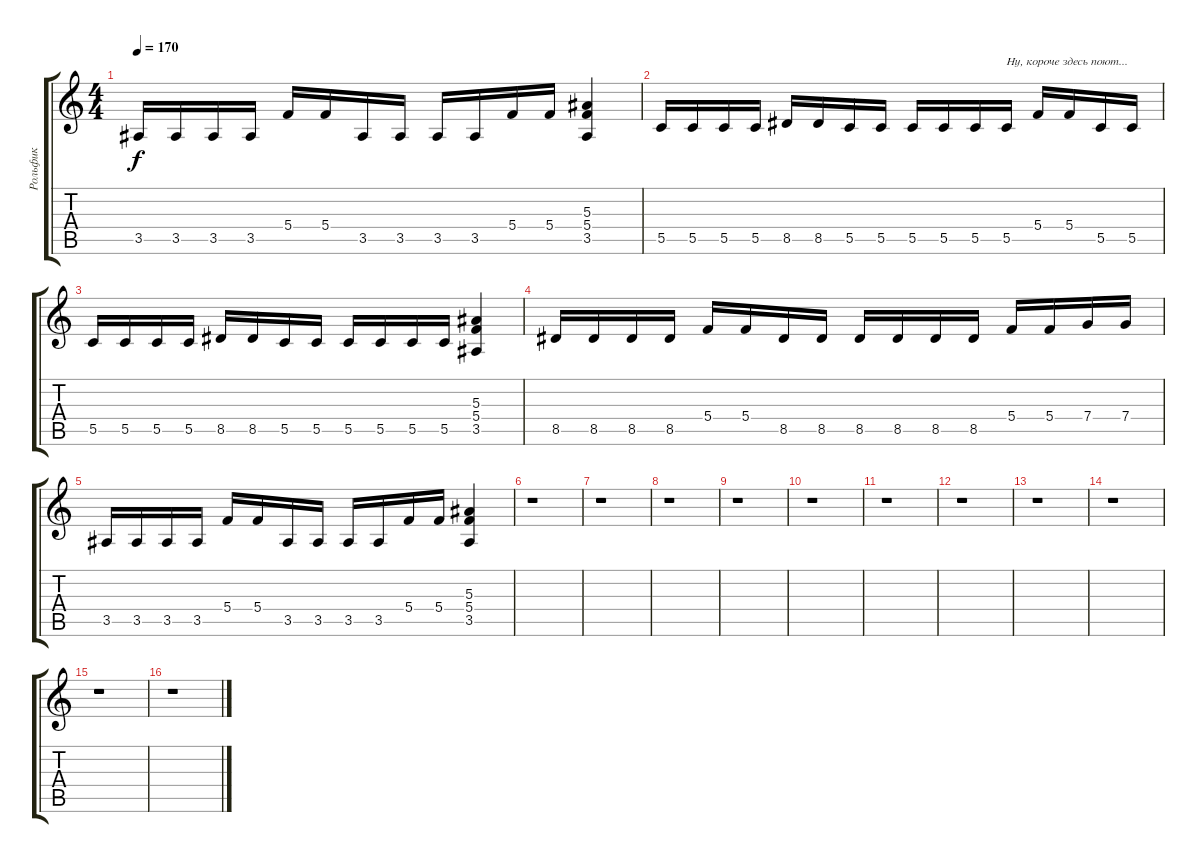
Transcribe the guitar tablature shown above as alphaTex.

\track ("Рольфик" "Рольфик") {instrument distortionguitar}
\staff {score tabs}
\tuning (D4 A3 F3 C3 G2 D2) {hide}
\ts (4 4)
\tempo 170
\clef g2
\ks c
3.5.16{dy f} 3.5.16 3.5.16 3.5.16 5.4.16 5.4.16 3.5.16 3.5.16 3.5.16 3.5.16 5.4.16 5.4.16 (5.3 5.4 3.5).4 |
5.5.16 5.5.16 5.5.16 5.5.16 8.5.16 8.5.16 5.5.16 5.5.16 5.5.16 5.5.16 5.5.16 5.5.16{txt "Ну, короче здесь поют..."} 5.4.16 5.4.16 5.5.16 5.5.16 |
5.5.16 5.5.16 5.5.16 5.5.16 8.5.16 8.5.16 5.5.16 5.5.16 5.5.16 5.5.16 5.5.16 5.5.16 (5.3 5.4 3.5).4 |
8.5.16 8.5.16 8.5.16 8.5.16 5.4.16 5.4.16 8.5.16 8.5.16 8.5.16 8.5.16 8.5.16 8.5.16 5.4.16 5.4.16 7.4.16 7.4.16 |
3.5.16 3.5.16 3.5.16 3.5.16 5.4.16 5.4.16 3.5.16 3.5.16 3.5.16 3.5.16 5.4.16 5.4.16 (5.3 5.4 3.5).4 |
r.1 |
r.1 |
r.1 |
r.1 |
r.1 |
r.1 |
r.1 |
r.1 |
r.1 |
r.1 |
r.1
